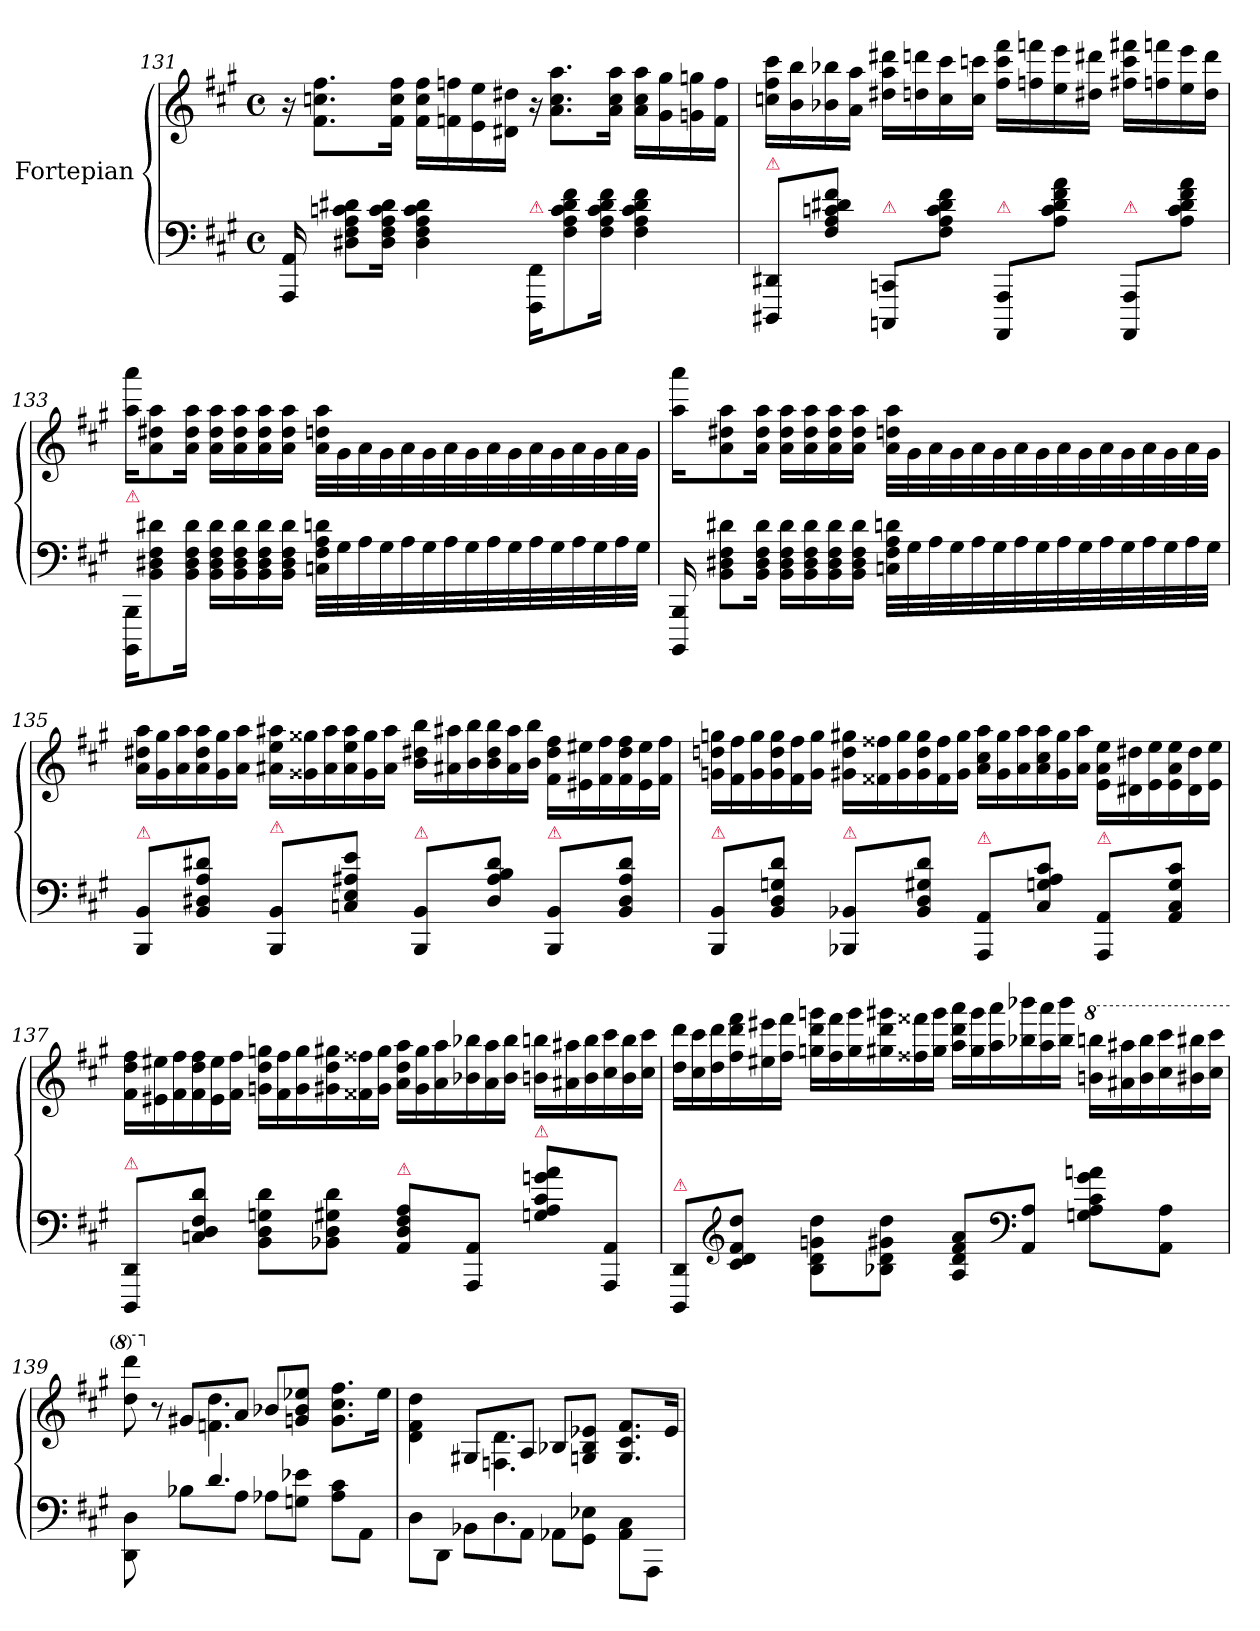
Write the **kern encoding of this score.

**kern	**kern
*part2	*part1
*staff2	*staff1
*I"Fortepian	*I"Fortepian
*clefF4	*clefG2
*k[f#c#g#]	*k[f#c#g#]
*M4/4	*M4/4
*met(c)	*met(c)
*	*Xtuplet
=131	=131
16AAA/ 16AA/	20r
.	10.f#\ 10.ccn\ 10.ff#\L
8D#X\ 8F#\ 8A\ 8cn\ 8d#X\L	.
16D#\ 16F#\ 16A\ 16c\ 16d#\Jk	.
.	20f#\ 20cc\ 20ff#\Jk
4D#\ 4F#\ 4A\ 4c\ 4d#\	16f#\ 16cc\ 16ff#\LL
.	16fn\ 16ffn\
.	16e\ 16ee\
.	16d#X\ 16dd#X\JJ
!LO:TX:a:color=crimson:t=⚠	!
16FFF#/ 16FF#/KL	20r
.	10.a\ 10.cc\ 10.aa\L
8F#\ 8A\ 8c\ 8d#\ 8f#\	.
16F#\ 16A\ 16c\ 16d#\ 16f#\Jk	.
.	20a\ 20cc\ 20aa\Jk
4F#\ 4A\ 4c\ 4d#\ 4f#\	16a\ 16cc\ 16aa\LL
.	16g#\ 16gg#\
.	16gn\ 16ggn\
.	16f\ 16ff\JJ
=132	=132
!LO:TX:a:color=crimson:t=⚠	!
8DDD#X/ 8DD#X/L	16ccn\ 16ff#\ 16ccc#\LL
.	16b\ 16bb\
8F#\ 8A\ 8cn\ 8d#X\ 8f#\J	16b-X\ 16bb-X\
.	16a\ 16aa\JJ
!LO:TX:a:color=crimson:t=⚠	!
8CCCn/ 8CCn/L	16dd#X\ 16aa\ 16ddd#X\LL
.	16ddn\ 16dddn\
8F#\ 8A\ 8c\ 8d#\ 8f#\J	16cc\ 16ccc#\
.	16cc\ 16cccn\JJ
!LO:TX:a:color=crimson:t=⚠	!
8AAAA/ 8AAA/L	16ff#\ 16ccc\ 16fff#\LL
.	16ffn\ 16fffn\
8A\ 8c\ 8d#\ 8f#\ 8a\J	16ee\ 16eee\
.	16dd#X\ 16ddd#X\JJ
!LO:TX:a:color=crimson:t=⚠	!
8AAAA/ 8AAA/L	16ff#X\ 16ccc\ 16fff#X\LL
.	16ffn\ 16fffn\
8A\ 8c\ 8d#\ 8f#\ 8a\J	16ee\ 16eee\
.	16dd#\ 16ddd#\JJ
=133	=133
!LO:TX:a:color=crimson:t=⚠	!
16BBBB/ 16BBB/KL	16aa\ 16aaa\KL
8BB\ 8D#X\ 8F#\ 8d#X\	8a\ 8dd#X\ 8aa\
16BB\ 16D#\ 16F#\ 16d#\Jk	16a\ 16dd#\ 16aa\Jk
16BB\ 16D#\ 16F#\ 16d#\LL	16a\ 16dd#\ 16aa\LL
16BB\ 16D#\ 16F#\ 16d#\	16a\ 16dd#\ 16aa\
16BB\ 16D#\ 16F#\ 16d#\	16a\ 16dd#\ 16aa\
16BB\ 16D#\ 16F#\ 16d#\JJ	16a\ 16dd#\ 16aa\JJ
32Cn\ 32F#\ 32A\ 32dn\LLL	32a\ 32ddn\ 32aa\LLL
32G#\	32g#\
32A\	32a\
32G#\	32g#\
32A\	32a\
32G#\	32g#\
32A\	32a\
32G#\	32g#\
32A\	32a\
32G#\	32g#\
32A\	32a\
32G#\	32g#\
32A\	32a\
32G#\	32g#\
32A\	32a\
32G#\JJJ	32g#\JJJ
=134	=134
16BBBB/ 16BBB/	16aa\ 16aaa\KL
8BB\ 8D#X\ 8F#\ 8d#X\L	8a\ 8dd#X\ 8aa\
16BB\ 16D#\ 16F#\ 16d#\Jk	16a\ 16dd#\ 16aa\Jk
16BB\ 16D#\ 16F#\ 16d#\LL	16a\ 16dd#\ 16aa\LL
16BB\ 16D#\ 16F#\ 16d#\	16a\ 16dd#\ 16aa\
16BB\ 16D#\ 16F#\ 16d#\	16a\ 16dd#\ 16aa\
16BB\ 16D#\ 16F#\ 16d#\JJ	16a\ 16dd#\ 16aa\JJ
32Cn\ 32F#\ 32A\ 32dn\LLL	32a\ 32ddn\ 32aa\LLL
32G#\	32g#\
32A\	32a\
32G#\	32g#\
32A\	32a\
32G#\	32g#\
32A\	32a\
32G#\	32g#\
32A\	32a\
32G#\	32g#\
32A\	32a\
32G#\	32g#\
32A\	32a\
32G#\	32g#\
32A\	32a\
32G#\JJJ	32g#\JJJ
=135	=135
!LO:TX:a:color=crimson:t=⚠	!
8BBB/ 8BB/L	24a\ 24dd#X\ 24aa\LL
.	24g#\ 24gg#\
.	24a\ 24aa\
8BB\ 8D#X\ 8A\ 8d#X\J	24a\ 24dd#\ 24aa\
.	24g#\ 24gg#\
.	24a\ 24aa\JJ
!LO:TX:a:color=crimson:t=⚠	!
8BBB/ 8BB/L	24a#X\ 24ee\ 24aa#X\LL
.	24g##X\ 24gg##X\
.	24a#\ 24aa#\
8Cn\ 8E\ 8A#X\ 8e\J	24a#\ 24ee\ 24aa#\
.	24g##\ 24gg##\
.	24a#\ 24aa#\JJ
!LO:TX:a:color=crimson:t=⚠	!
8BBB/ 8BB/L	24b\ 24dd#X\ 24bb\LL
.	24a#X\ 24aa#X\
.	24b\ 24bb\
8D#\ 8A#\ 8B\ 8d#\J	24b\ 24dd#\ 24bb\
.	24a#\ 24aa#\
.	24b\ 24bb\JJ
!LO:TX:a:color=crimson:t=⚠	!
8BBB/ 8BB/L	24f#\ 24dd#\ 24ff#\LL
.	24e#X\ 24ee#X\
.	24f#\ 24ff#\
8BB\ 8D#\ 8A#\ 8d#\J	24f#\ 24dd#\ 24ff#\
.	24e#\ 24ee#\
.	24f#\ 24ff#\JJ
=136	=136
!LO:TX:a:color=crimson:t=⚠	!
8BBB/ 8BB/L	24gn\ 24ddn\ 24ggn\LL
.	24f#\ 24ff#\
.	24g\ 24gg\
8BB\ 8D\ 8Gn\ 8d\J	24g\ 24dd\ 24gg\
.	24f#\ 24ff#\
.	24g\ 24gg\JJ
!LO:TX:a:color=crimson:t=⚠	!
8BBB-X/ 8BB-X/L	24g#X\ 24dd\ 24gg#X\LL
.	24f##X\ 24ff##X\
.	24g#\ 24gg#\
8BB-\ 8D\ 8G#X\ 8d\J	24g#\ 24dd\ 24gg#\
.	24f##\ 24ff##\
.	24g#\ 24gg#\JJ
!LO:TX:a:color=crimson:t=⚠	!
8AAA/ 8AA/L	24a\ 24cc#\ 24aa\LL
.	24g#\ 24gg#\
.	24a\ 24aa\
8C#\ 8Gn\ 8A\ 8c#\J	24a\ 24cc#\ 24aa\
.	24g#\ 24gg#\
.	24a\ 24aa\JJ
!LO:TX:a:color=crimson:t=⚠	!
8AAA/ 8AA/L	24e\ 24a\ 24ee\LL
.	24d#X\ 24dd#X\
.	24e\ 24ee\
8AA\ 8C#\ 8G\ 8c#\J	24e\ 24a\ 24ee\
.	24d#\ 24dd#\
.	24e\ 24ee\JJ
=137	=137
!LO:TX:a:color=crimson:t=⚠	!
8DDD/ 8DD/L	24f#\ 24dd\ 24ff#\LL
.	24e#X\ 24ee#X\
.	24f#\ 24ff#\
8Cn\ 8D\ 8F#\ 8d\J	24f#\ 24dd\ 24ff#\
.	24e#\ 24ee#\
.	24f#\ 24ff#\JJ
8BB\ 8D\ 8Gn\ 8d\L	24gn\ 24dd\ 24ggn\LL
.	24f#\ 24ff#\
.	24g\ 24gg\
8BB-X\ 8D\ 8G#X\ 8d\J	24g#X\ 24dd\ 24gg#X\
.	24f##X\ 24ff##X\
.	24g#\ 24gg#\JJ
!LO:TX:a:color=crimson:t=⚠	!
8AA\ 8D\ 8F#\ 8A\L	24a\ 24dd\ 24aa\LL
.	24g#\ 24gg#\
.	24a\ 24aa\
8AAA/ 8AA/J	24b-X\ 24bb-X\
.	24a\ 24aa\
.	24b-\ 24bb-\JJ
!LO:TX:a:color=crimson:t=⚠	!
8Gn\ 8A\ 8c#\ 8gn\ 8a\L	24bn\ 24bbn\LL
.	24a#X\ 24aa#X\
.	24b\ 24bb\
8AAA/ 8AA/J	24cc#\ 24ccc#\
.	24b\ 24bb\
.	24cc#\ 24ccc#\JJ
=138	=138
!LO:TX:a:color=crimson:t=⚠	!
8DDD/ 8DD/L	24dd\ 24ddd\LL
.	24cc#\ 24ccc#\
.	24dd\ 24ddd\
*clefG2	*
8c#\ 8d\ 8f#\ 8dd\J	24ff#\ 24ddd\ 24fff#\
.	24ee#X\ 24eee#X\
.	24ff#\ 24fff#\JJ
8B\ 8d\ 8gn\ 8dd\L	24ggn\ 24ddd\ 24gggn\LL
.	24ff#\ 24fff#\
.	24gg\ 24ggg\
8B-X\ 8d\ 8g#X\ 8dd\J	24gg#X\ 24ddd\ 24ggg#X\
.	24ff##X\ 24fff##X\
.	24gg#\ 24ggg#\JJ
8A/ 8d/ 8f#/ 8a/L	24aa\ 24ddd\ 24aaa\LL
.	24gg#\ 24ggg#\
.	24aa\ 24aaa\
*clefF4	*
8AA/ 8A/J	24bb-X\ 24bbb-X\
.	24aa\ 24aaa\
.	24bb-\ 24bbb-\JJ
*	*8va
8Gn\ 8A\ 8c#\ 8g#\ 8an\L	24bbn\ 24bbbn\LL
.	24aa#X\ 24aaa#X\
.	24bb\ 24bbb\
8AA\ 8A\J	24ccc#\ 24cccc#\
.	24bb#X\ 24bbb#X\
.	24ccc#\ 24cccc#\JJ
=139	=139
*^	*^
8DD\ 8D\	4ryy	8ddd\ 8dddd\	4ryy
*	*	*X8va	*
8ryy	.	8r	.
8B-X\L	16ryy	8g#X/L	16ryy
.	4.d/	.	4.fn\ 4.dd\
8A\J	.	8a/J	.
8A-X\L	.	8b-X/L	.
8Gn\ 8e-X\J	.	8gn/ 8b-/ 8ee-X/J	.
.	16ryy	.	16ryy
8A-\ 8c#\L	4ryy	8.g\ 8.cc#\ 8.ff#\L	4ryy
8AA\J	.	.	.
.	.	16ee-\Jk	.
=140	=140	=140	=140
8D\L	4ryy	4d\ 4f#\ 4dd\	4ryy
8DD\J	.	.	.
8BB-X\L	16ryy	8G#X/L	16ryy
.	4.D\	.	4.Fn\ 4.d\
8AA\J	.	8A/J	.
8AA-X\L	.	8B-X/L	.
8GG#\ 8E-X\J	.	8Gn/ 8B-/ 8e-X/J	.
.	16ryy	.	16ryy
8AA-\ 8C#\L	4ryy	8.G/ 8.c#/ 8.f#/L	4ryy
8AAA\J	.	.	.
.	.	16e-/Jk	.
*v	*v	*	*
*	*v	*v
=	=
*-	*-
